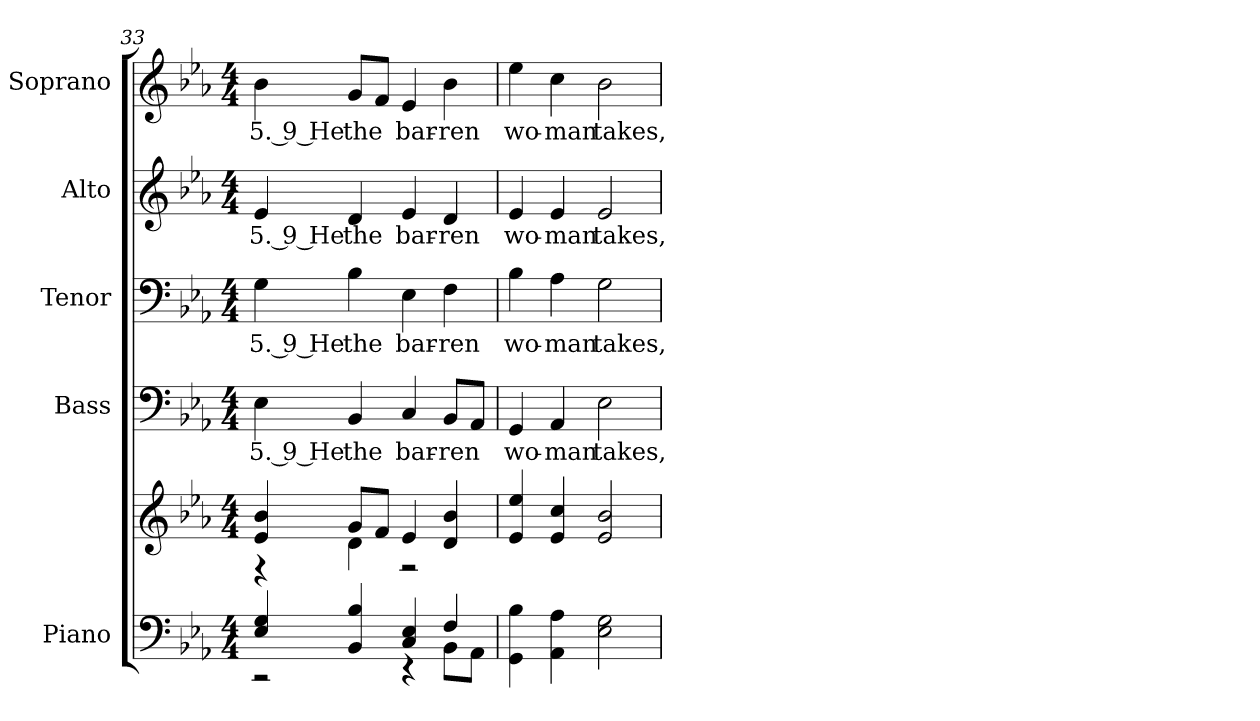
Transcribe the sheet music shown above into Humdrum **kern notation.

**kern	**kern	**kern	**text	**kern	**text	**kern	**text	**kern	**text
*part5	*part5	*part4	*part4	*part3	*part3	*part2	*part2	*part1	*part1
*staff6	*staff5	*staff4	*staff4	*staff3	*staff3	*staff2	*staff2	*staff1	*staff1
*I"Piano	*	*I"Bass	*	*I"Tenor	*	*I"Alto	*	*I"Soprano	*
*I'Pno.	*	*I'B.	*	*I'T.	*	*I'A.	*	*I'S.	*
!!LO:PB:g=z
*clefF4	*clefG2	*clefF4	*	*clefF4	*	*clefG2	*	*clefG2	*
*k[b-e-a-]	*k[b-e-a-]	*k[b-e-a-]	*	*k[b-e-a-]	*	*k[b-e-a-]	*	*k[b-e-a-]	*
*E-:	*E-:	*E-:	*	*E-:	*	*E-:	*	*E-:	*
*M4/4	*M4/4	*M4/4	*	*M4/4	*	*M4/4	*	*M4/4	*
=33	=33	=33	=33	=33	=33	=33	=33	=33	=33
*^	*^	*	*	*	*	*	*	*	*
!	!	!	!	!	!LO:LY:b:color=#000000	!	!	!	!	!	!
!	!	!	!	!	!	!	!LO:LY:b:color=#000000	!	!	!	!
!	!	!	!	!	!	!	!	!	!LO:LY:b:color=#000000	!	!
!	!	!	!	!	!	!	!	!	!	!	!LO:LY:b:color=#000000
4E-i/ 4Gi	2r	4e-i/ 4b-i	4r	4E-i\	5. 9 He	4Gi\	5. 9 He	4e-i/	5. 9 He	4b-i\	5. 9 He
!	!	!	!	!	!LO:LY:b:color=#000000	!	!	!	!	!	!
!	!	!	!	!	!	!	!LO:LY:b:color=#000000	!	!	!	!
!	!	!	!	!	!	!	!	!	!LO:LY:b:color=#000000	!	!
!	!	!	!	!	!	!	!	!	!	!	!LO:LY:b:color=#000000
4BB-i/ 4B-i	.	8gi/L	4di\	4BB-i/	the	4B-i\	the	4di/	the	8gi/L	the
.	.	8fi/J	.	.	.	.	.	.	.	8fi/J	.
!	!	!	!	!	!LO:LY:b:color=#000000	!	!	!	!	!	!
!	!	!	!	!	!	!	!LO:LY:b:color=#000000	!	!	!	!
!	!	!	!	!	!	!	!	!	!LO:LY:b:color=#000000	!	!
!	!	!	!	!	!	!	!	!	!	!	!LO:LY:b:color=#000000
4Ci/ 4E-i	4r	4e-i/	2r	4Ci/	bar-	4E-i\	bar-	4e-i/	bar-	4e-i/	bar-
!	!	!	!	!	!LO:LY:b:color=#000000	!	!	!	!	!	!
!	!	!	!	!	!	!	!LO:LY:b:color=#000000	!	!	!	!
!	!	!	!	!	!	!	!	!	!LO:LY:b:color=#000000	!	!
!	!	!	!	!	!	!	!	!	!	!	!LO:LY:b:color=#000000
4Fi/	8BB-i\L	4di/ 4b-i	.	8BB-i/L	-ren	4Fi\	-ren	4di/	-ren	4b-i\	-ren
.	8AA-i\J	.	.	8AA-i/J	.	.	.	.	.	.	.
*v	*v	*	*	*	*	*	*	*	*	*	*
*	*v	*v	*	*	*	*	*	*	*	*
=34	=34	=34	=34	=34	=34	=34	=34	=34	=34
*^	*	*	*	*	*	*	*	*	*
!	!	!	!	!LO:LY:b:color=#000000	!	!	!	!	!	!
*v	*v	*	*	*	*	*	*	*	*	*
*^	*	*	*	*	*	*	*	*	*
!	!	!	!	!	!	!LO:LY:b:color=#000000	!	!	!	!
*v	*v	*	*	*	*	*	*	*	*	*
*^	*	*	*	*	*	*	*	*	*
!	!	!	!	!	!	!	!	!LO:LY:b:color=#000000	!	!
*v	*v	*	*	*	*	*	*	*	*	*
*^	*	*	*	*	*	*	*	*	*
!	!	!	!	!	!	!	!	!	!	!LO:LY:b:color=#000000
*v	*v	*	*	*	*	*	*	*	*	*
4GGi\ 4B-i	4e-i/ 4ee-i	4GGi/	wo-	4B-i\	wo-	4e-i/	wo-	4ee-i\	wo-
!	!	!	!LO:LY:b:color=#000000	!	!	!	!	!	!
!	!	!	!	!	!LO:LY:b:color=#000000	!	!	!	!
!	!	!	!	!	!	!	!LO:LY:b:color=#000000	!	!
!	!	!	!	!	!	!	!	!	!LO:LY:b:color=#000000
4AA-i\ 4A-i	4e-i/ 4cci	4AA-i/	-man	4A-i\	-man	4e-i/	-man	4cci\	-man
!	!	!	!LO:LY:b:color=#000000	!	!	!	!	!	!
!	!	!	!	!	!LO:LY:b:color=#000000	!	!	!	!
!	!	!	!	!	!	!	!LO:LY:b:color=#000000	!	!
!	!	!	!	!	!	!	!	!	!LO:LY:b:color=#000000
2E-i\ 2Gi	2e-i/ 2b-i	2E-i\	takes,	2Gi\	takes,	2e-i/	takes,	2b-i\	takes,
=	=	=	=	=	=	=	=	=	=
*-	*-	*-	*-	*-	*-	*-	*-	*-	*-
